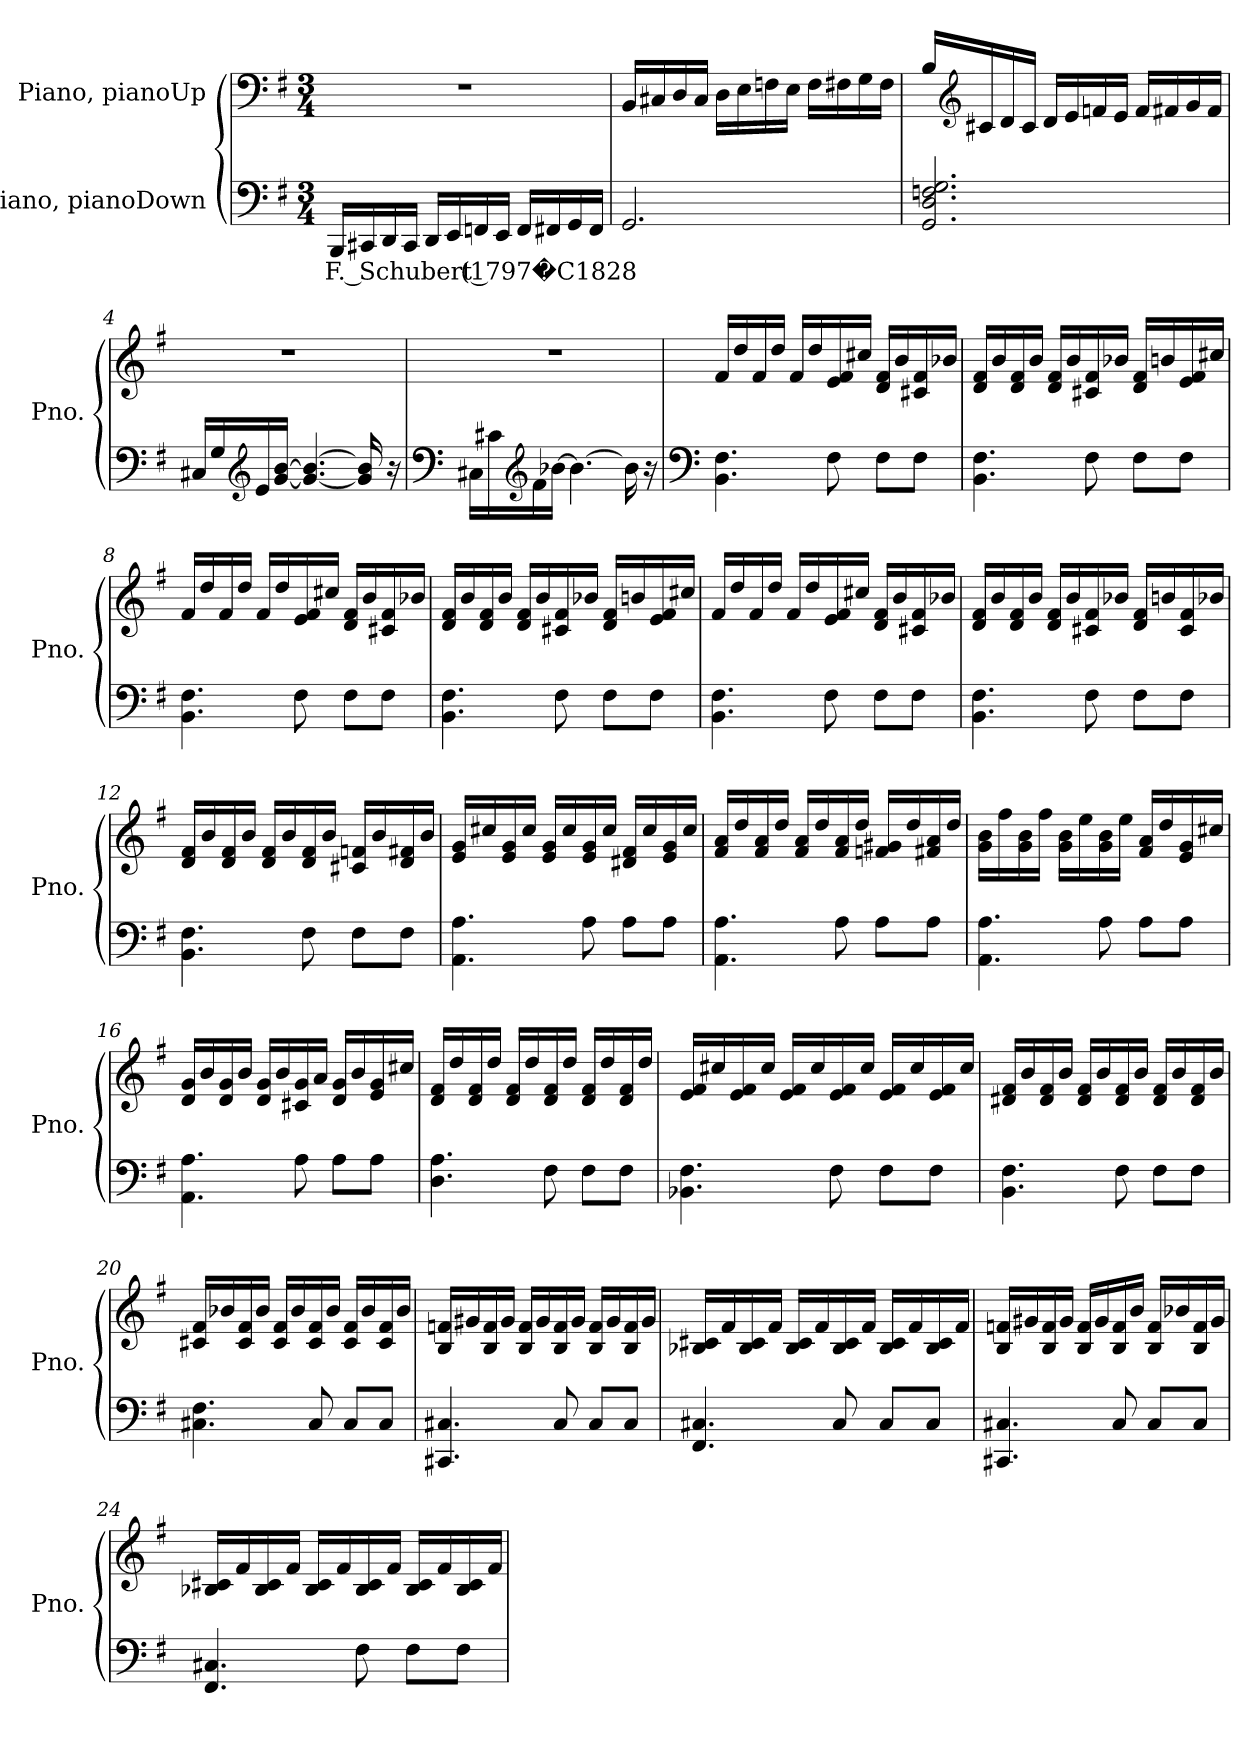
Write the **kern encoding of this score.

**kern	**text	**kern
*part2	*part2	*part1
*staff2	*staff2	*staff1
*I"Piano, pianoDown	*	*I"Piano, pianoUp
*I'Pno.	*	*I'Pno.
*clefF4	*	*clefF4
*k[f#]	*	*k[f#]
*M3/4	*	*M3/4
*MM30	*	*MM30
=1	=1	=1
!	!LO:LY:b	!
16BBB/LL	F. Schubert (1797�C1828	2.r
16CC#X/	.	.
16DD/	.	.
16CC#/JJ	.	.
16DD/LL	.	.
16EE/	.	.
16FFn/	.	.
16EE/JJ	.	.
16FF/LL	.	.
16FF#X/	.	.
16GG/	.	.
16FF#/JJ	.	.
!!LO:LB:g=z
=2	=2	=2
2.GG/	.	16BB/LL
.	.	16C#X/
.	.	16D/
.	.	16C#/JJ
.	.	16D\LL
.	.	16E\
.	.	16Fn\
.	.	16E\JJ
.	.	16F\LL
.	.	16F#X\
.	.	16G\
.	.	16F#\JJ
=3	=3	=3
2.GG/ 2.D/ 2.Fn/ 2.G/	.	16B/LL
*	*	*clefG2
.	.	16c#X/
.	.	16d/
.	.	16c#/JJ
.	.	16d/LL
.	.	16e/
.	.	16fn/
.	.	16e/JJ
.	.	16f/LL
.	.	16f#X/
.	.	16g/
.	.	16f#/JJ
=4	=4	=4
16C#X/LL	.	2.r
16G/	.	.
*clefG2	*	*
16e/	.	.
[16g/ [16b/JJ	.	.
4.g/_ 4.b/_	.	.
16g/] 16b/]	.	.
16r	.	.
!!LO:LB:g=z
=5	=5	=5
*clefF4	*	*
16C#X\LL	.	2.r
16c#X\	.	.
*clefG2	*	*
16f#\	.	.
[16b-X\JJ	.	.
4.b-\_	.	.
16b-\]	.	.
16r	.	.
=6	=6	=6
*clefF4	*	*
4.BB\ 4.F#\	.	16f#/LL
.	.	16dd/
.	.	16f#/
.	.	16dd/JJ
.	.	16f#/LL
.	.	16dd/
8F#\	.	16e/ 16f#/
.	.	16cc#X/JJ
8F#\L	.	16d/ 16f#/LL
.	.	16b/
8F#\J	.	16c#X/ 16f#/
.	.	16b-X/JJ
!!LO:LB:g=z
=7	=7	=7
4.BB\ 4.F#\	.	16d/ 16f#/LL
.	.	16b/
.	.	16d/ 16f#/
.	.	16b/JJ
.	.	16d/ 16f#/LL
.	.	16b/
8F#\	.	16c#X/ 16f#/
.	.	16b-X/JJ
8F#\L	.	16d/ 16f#/LL
.	.	16bn/
8F#\J	.	16e/ 16f#/
.	.	16cc#X/JJ
=8	=8	=8
4.BB\ 4.F#\	.	16f#/LL
.	.	16dd/
.	.	16f#/
.	.	16dd/JJ
.	.	16f#/LL
.	.	16dd/
8F#\	.	16e/ 16f#/
.	.	16cc#X/JJ
8F#\L	.	16d/ 16f#/LL
.	.	16b/
8F#\J	.	16c#X/ 16f#/
.	.	16b-X/JJ
!!LO:LB:g=z
=9	=9	=9
4.BB\ 4.F#\	.	16d/ 16f#/LL
.	.	16b/
.	.	16d/ 16f#/
.	.	16b/JJ
.	.	16d/ 16f#/LL
.	.	16b/
8F#\	.	16c#X/ 16f#/
.	.	16b-X/JJ
8F#\L	.	16d/ 16f#/LL
.	.	16bn/
8F#\J	.	16e/ 16f#/
.	.	16cc#X/JJ
=10	=10	=10
4.BB\ 4.F#\	.	16f#/LL
.	.	16dd/
.	.	16f#/
.	.	16dd/JJ
.	.	16f#/LL
.	.	16dd/
8F#\	.	16e/ 16f#/
.	.	16cc#X/JJ
8F#\L	.	16d/ 16f#/LL
.	.	16b/
8F#\J	.	16c#X/ 16f#/
.	.	16b-X/JJ
!!LO:LB:g=z
=11	=11	=11
4.BB\ 4.F#\	.	16d/ 16f#/LL
.	.	16b/
.	.	16d/ 16f#/
.	.	16b/JJ
.	.	16d/ 16f#/LL
.	.	16b/
8F#\	.	16c#X/ 16f#/
.	.	16b-X/JJ
8F#\L	.	16d/ 16f#/LL
.	.	16bn/
8F#\J	.	16c#/ 16f#/
.	.	16b-X/JJ
=12	=12	=12
4.BB\ 4.F#\	.	16d/ 16f#/LL
.	.	16b/
.	.	16d/ 16f#/
.	.	16b/JJ
.	.	16d/ 16f#/LL
.	.	16b/
8F#\	.	16d/ 16f#/
.	.	16b/JJ
8F#\L	.	16c#X/ 16fn/LL
.	.	16b/
8F#\J	.	16d/ 16f#X/
.	.	16b/JJ
=13	=13	=13
4.AA\ 4.A\	.	16e/ 16g/LL
.	.	16cc#X/
.	.	16e/ 16g/
.	.	16cc#/JJ
.	.	16e/ 16g/LL
.	.	16cc#/
8A\	.	16e/ 16g/
.	.	16cc#/JJ
8A\L	.	16d#X/ 16f#/LL
.	.	16cc#/
8A\J	.	16e/ 16g/
.	.	16cc#/JJ
!!LO:PB:g=z
=14	=14	=14
4.AA\ 4.A\	.	16f#/ 16a/LL
.	.	16dd/
.	.	16f#/ 16a/
.	.	16dd/JJ
.	.	16f#/ 16a/LL
.	.	16dd/
8A\	.	16f#/ 16a/
.	.	16dd/JJ
8A\L	.	16fn/ 16g#X/LL
.	.	16dd/
8A\J	.	16f#X/ 16a/
.	.	16dd/JJ
=15	=15	=15
4.AA\ 4.A\	.	16g\ 16b\LL
.	.	16ff#\
.	.	16g\ 16b\
.	.	16ff#\JJ
.	.	16g\ 16b\LL
.	.	16ee\
8A\	.	16g\ 16b\
.	.	16ee\JJ
8A\L	.	16f#/ 16a/LL
.	.	16dd/
8A\J	.	16e/ 16g/
.	.	16cc#X/JJ
=16	=16	=16
4.AA\ 4.A\	.	16d/ 16g/LL
.	.	16b/
.	.	16d/ 16g/
.	.	16b/JJ
.	.	16d/ 16g/LL
.	.	16b/
8A\	.	16c#X/ 16g/
.	.	16a/JJ
8A\L	.	16d/ 16g/LL
.	.	16b/
8A\J	.	16e/ 16g/
.	.	16cc#X/JJ
!!LO:LB:g=z
=17	=17	=17
4.D\ 4.A\	.	16d/ 16f#/LL
.	.	16dd/
.	.	16d/ 16f#/
.	.	16dd/JJ
.	.	16d/ 16f#/LL
.	.	16dd/
8F#\	.	16d/ 16f#/
.	.	16dd/JJ
8F#\L	.	16d/ 16f#/LL
.	.	16dd/
8F#\J	.	16d/ 16f#/
.	.	16dd/JJ
=18	=18	=18
4.BB-X\ 4.F#\	.	16e/ 16f#/LL
.	.	16cc#X/
.	.	16e/ 16f#/
.	.	16cc#/JJ
.	.	16e/ 16f#/LL
.	.	16cc#/
8F#\	.	16e/ 16f#/
.	.	16cc#/JJ
8F#\L	.	16e/ 16f#/LL
.	.	16cc#/
8F#\J	.	16e/ 16f#/
.	.	16cc#/JJ
=19	=19	=19
4.BB\ 4.F#\	.	16d#X/ 16f#/LL
.	.	16b/
.	.	16d#/ 16f#/
.	.	16b/JJ
.	.	16d#/ 16f#/LL
.	.	16b/
8F#\	.	16d#/ 16f#/
.	.	16b/JJ
8F#\L	.	16d#/ 16f#/LL
.	.	16b/
8F#\J	.	16d#/ 16f#/
.	.	16b/JJ
!!LO:LB:g=z
=20	=20	=20
4.C#X\ 4.F#\	.	16c#X/ 16f#/LL
.	.	16b-X/
.	.	16c#/ 16f#/
.	.	16b-/JJ
.	.	16c#/ 16f#/LL
.	.	16b-/
8C#/	.	16c#/ 16f#/
.	.	16b-/JJ
8C#/L	.	16c#/ 16f#/LL
.	.	16b-/
8C#/J	.	16c#/ 16f#/
.	.	16b-/JJ
=21	=21	=21
4.CC#X/ 4.C#X/	.	16B/ 16fn/LL
.	.	16g#X/
.	.	16B/ 16f/
.	.	16g#/JJ
.	.	16B/ 16f/LL
.	.	16g#/
8C#/	.	16B/ 16f/
.	.	16g#/JJ
8C#/L	.	16B/ 16f/LL
.	.	16g#/
8C#/J	.	16B/ 16f/
.	.	16g#/JJ
=22	=22	=22
4.FF#/ 4.C#X/	.	16B-X/ 16c#X/LL
.	.	16f#/
.	.	16B-/ 16c#/
.	.	16f#/JJ
.	.	16B-/ 16c#/LL
.	.	16f#/
8C#/	.	16B-/ 16c#/
.	.	16f#/JJ
8C#/L	.	16B-/ 16c#/LL
.	.	16f#/
8C#/J	.	16B-/ 16c#/
.	.	16f#/JJ
!!LO:LB:g=z
=23	=23	=23
4.CC#X/ 4.C#X/	.	16B/ 16fn/LL
.	.	16g#X/
.	.	16B/ 16f/
.	.	16g#/JJ
.	.	16B/ 16f/LL
.	.	16g#/
8C#/	.	16B/ 16f/
.	.	16b/JJ
8C#/L	.	16B/ 16f/LL
.	.	16b-X/
8C#/J	.	16B/ 16f/
.	.	16g#/JJ
=24	=24	=24
4.FF#/ 4.C#X/	.	16B-X/ 16c#X/LL
.	.	16f#/
.	.	16B-/ 16c#/
.	.	16f#/JJ
.	.	16B-/ 16c#/LL
.	.	16f#/
8F#\	.	16B-/ 16c#/
.	.	16f#/JJ
8F#\L	.	16B-/ 16c#/LL
.	.	16f#/
8F#\J	.	16B-/ 16c#/
.	.	16f#/JJ
=	=	=
*-	*-	*-
